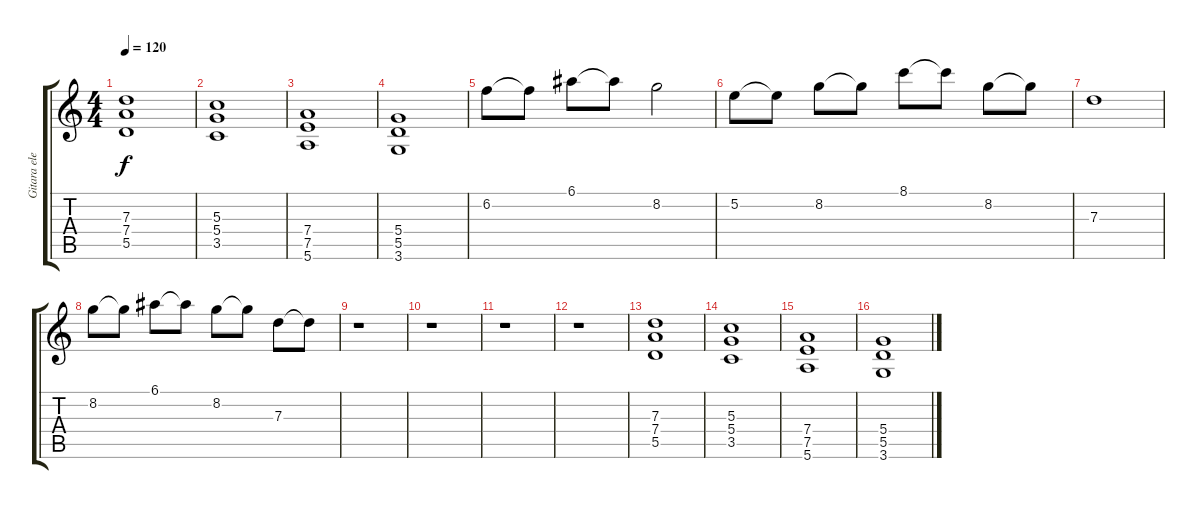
\track ("Gitara elektryczna (II)" "Gitara ele") {instrument distortionguitar}
\staff {score tabs}
\tuning (E4 B3 G3 D3 A2 E2) {hide}
\ts (4 4)
\tempo 120
\clef g2
\ks c
(7.3 7.4 5.5).1{dy f} |
(5.3 5.4 3.5).1 |
(7.4 7.5 5.6).1 |
(5.4 5.5 3.6).1 |
6.2.8 6.2{t}.8 6.1.8 6.1{t}.8 8.2.2 |
5.2.8 5.2{t}.8 8.2.8 8.2{t}.8 8.1.8 8.1{t}.8 8.2.8 8.2{t}.8 |
7.3.1 |
8.2.8 8.2{t}.8 6.1.8 6.1{t}.8 8.2.8 8.2{t}.8 7.3.8 7.3{t}.8 |
r.1 |
r.1 |
r.1 |
r.1 |
(7.3 7.4 5.5).1 |
(5.3 5.4 3.5).1 |
(7.4 7.5 5.6).1 |
(5.4 5.5 3.6).1
